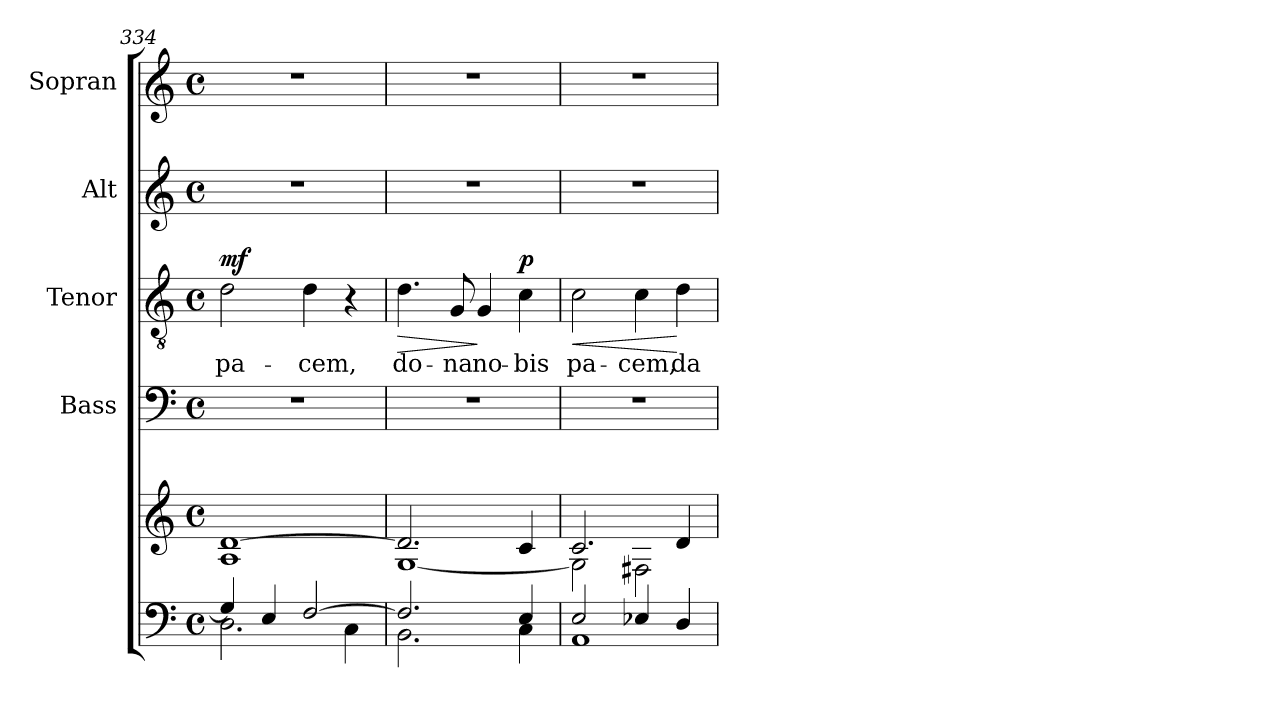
**kern	**kern	**kern	**kern	**text	**dynam	**kern	**kern
*part5	*part5	*part4	*part3	*part3	*part3	*part2	*part1
*staff6	*staff5	*staff4	*staff3	*staff3	*staff3	*staff2	*staff1
*	*	*I"Bass	*I"Tenor	*	*	*I"Alt	*I"Sopran
*	*	*I'B.	*I'T.	*	*	*I'A.	*I'S.
*clefF4	*clefG2	*clefF4	*clefGv2	*	*	*clefG2	*clefG2
*k[]	*k[]	*k[]	*k[]	*	*	*k[]	*k[]
*C:	*C:	*C:	*C:	*	*	*C:	*C:
*M4/4	*M4/4	*M4/4	*M4/4	*	*	*M4/4	*M4/4
*met(c)	*met(c)	*met(c)	*met(c)	*	*	*met(c)	*met(c)
=334	=334	=334	=334	=334	=334	=334	=334
*^	*^	*	*	*	*	*	*
!	!	!	!	!	!	!LO:LY:b	!LO:DY:a	!	!
4G/]	2.D\	[>1d	1A	1r	2d\	pa-	mf	1r	1r
4E/	.	.	.	.	.	.	.	.	.
!	!	!	!	!	!	!LO:LY:b	!	!	!
[>2F/	.	.	.	.	4d\	-cem,	.	.	.
.	4C\	.	.	.	4r	.	.	.	.
=335	=335	=335	=335	=335	=335	=335	=335	=335	=335
!	!	!	!	!	!	!LO:LY:b	!LO:HP:b	!	!
2.F/]	2.BB\	2.d/]	[<1G	1r	4.d\	do-	>	1r	1r
!	!	!	!	!	!	!LO:LY:b	!	!	!
.	.	.	.	.	8G/	-na	.	.	.
!	!	!	!	!	!	!LO:LY:b	!	!	!
.	.	.	.	.	4G/	no-	]	.	.
!	!	!	!	!	!	!LO:LY:b	!LO:DY:a	!	!
4E/	4C\	4c/	.	.	4c\	-bis	p	.	.
=336	=336	=336	=336	=336	=336	=336	=336	=336	=336
!	!	!	!	!	!	!LO:LY:b	!LO:HP:b	!	!
2E/	1AA	2.c/	2G\]	1r	2c\	pa-	<	1r	1r
!	!	!	!	!	!	!LO:LY:b	!	!	!
4E-X/	.	.	2F#X\	.	4c\	-cem,	.	.	.
!	!	!	!	!	!	!LO:LY:b	!	!	!
4D/	.	4d/	.	.	4d\	da	[	.	.
*v	*v	*	*	*	*	*	*	*	*
*	*v	*v	*	*	*	*	*	*
=	=	=	=	=	=	=	=
*-	*-	*-	*-	*-	*-	*-	*-
